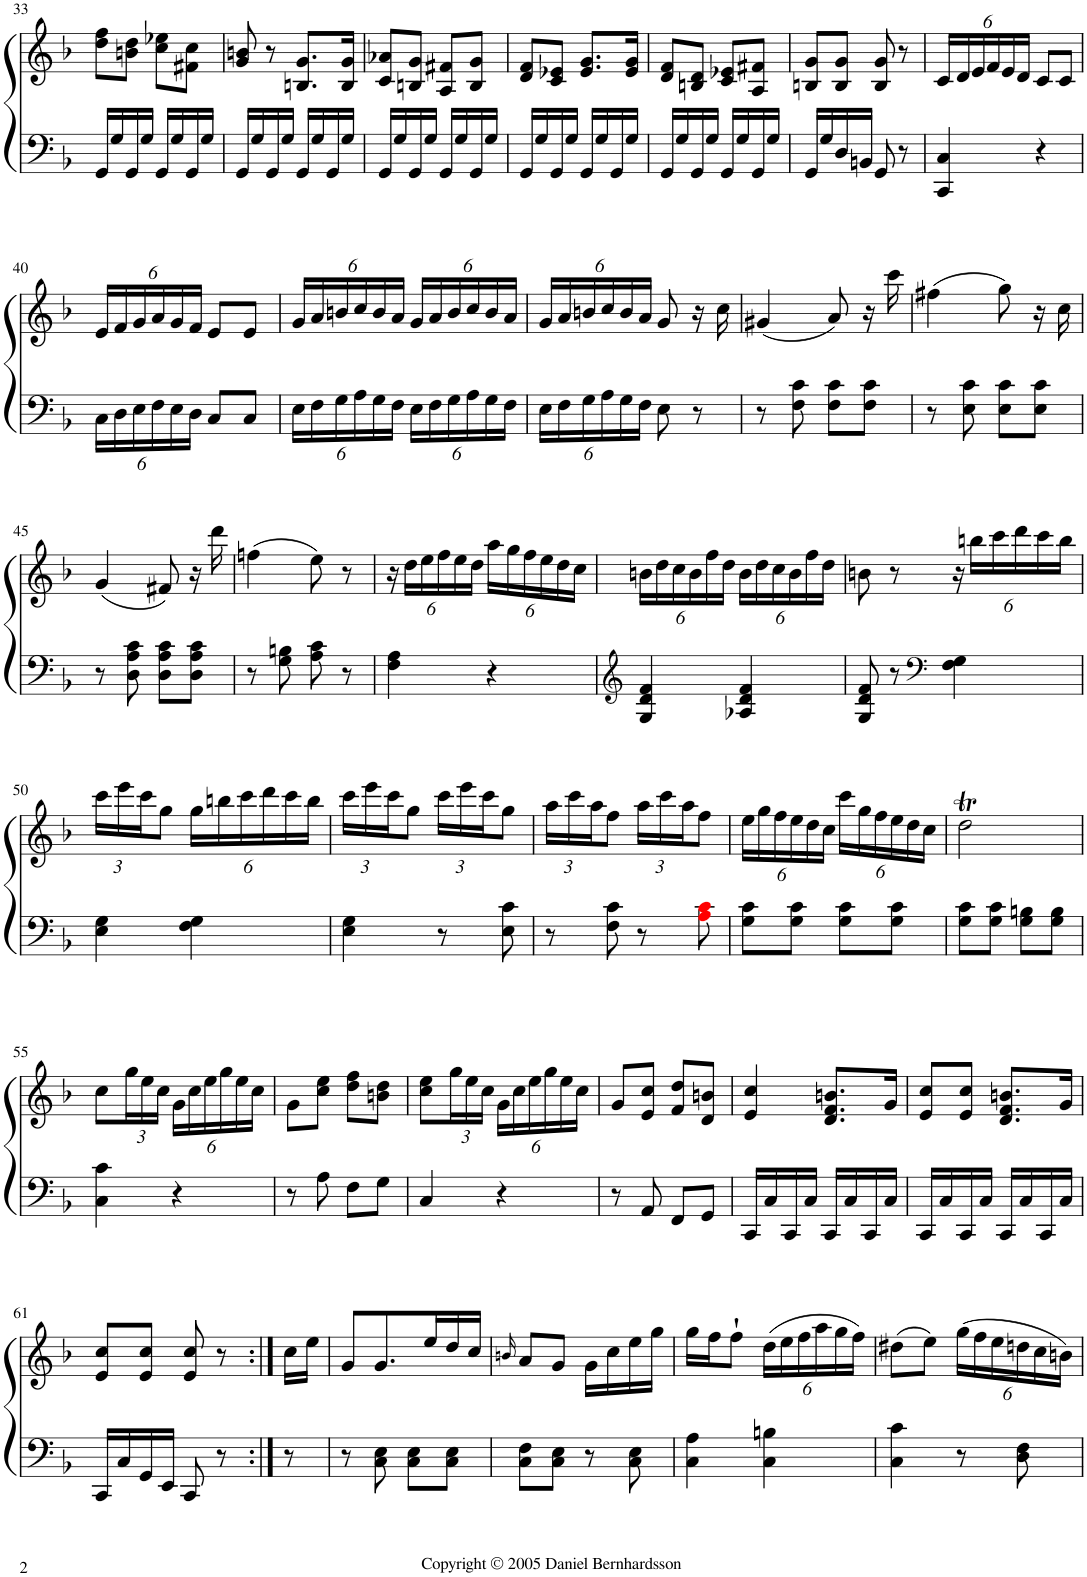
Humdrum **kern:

**kern	**kern
*part1	*part1
*staff2	*staff1
*I"Piano	*
*I'Pno.	*
!!LO:PB:g=z
*clefF4	*clefG2
*k[b-]	*k[b-]
*F:	*F:
*M2/4	*M2/4
=33	=33
16GG/LL	8dd\ 8ff\L
16G/	.
16GG/	8bn\ 8dd\J
16G/JJ	.
16GG/LL	8cc\ 8ee-X\L
16G/	.
16GG/	8f#X\ 8cc\J
16G/JJ	.
=34	=34
16GG/LL	8g/ 8bn/
16G/	.
16GG/	8r
16G/JJ	.
16GG/LL	8.Bn/ 8.g/L
16G/	.
16GG/	.
16G/JJ	16B/ 16g/Jk
=35	=35
16GG/LL	8c/ 8a-X/L
16G/	.
16GG/	8Bn/ 8g/J
16G/JJ	.
16GG/LL	8A/ 8f#X/L
16G/	.
16GG/	8B/ 8g/J
16G/JJ	.
=36	=36
16GG/LL	8d/ 8f/L
16G/	.
16GG/	8c/ 8e-X/J
16G/JJ	.
16GG/LL	8.e-/ 8.g/L
16G/	.
16GG/	.
16G/JJ	16e-/ 16g/Jk
=37	=37
16GG/LL	8d/ 8f/L
16G/	.
16GG/	8Bn/ 8d/J
16G/JJ	.
16GG/LL	8c/ 8e-X/L
16G/	.
16GG/	8A/ 8f#X/J
16G/JJ	.
=38	=38
16GG/LL	8Bn/ 8g/L
16G/	.
16D/	8B/ 8g/J
16BBn/JJ	.
8GG/	8B/ 8g/
8r	8r
=39	=39
*	*Xbrackettup
4CC/ 4C/	24c/LL
.	24d/
.	24e/
.	24f/
.	24e/
.	24d/JJ
4r	8c/L
.	8c/J
!!LO:LB:g=z
=40	=40
*Xbrackettup	*
24C\LL	24e/LL
24D\	24f/
24E\	24g/
24F\	24a/
24E\	24g/
24D\JJ	24f/JJ
8C/L	8e/L
8C/J	8e/J
=41	=41
24E\LL	24g/LL
24F\	24a/
24G\	24bn/
24A\	24cc/
24G\	24b/
24F\JJ	24a/JJ
24E\LL	24g/LL
24F\	24a/
24G\	24b/
24A\	24cc/
24G\	24b/
24F\JJ	24a/JJ
=42	=42
24E\LL	24g/LL
24F\	24a/
24G\	24bn/
24A\	24cc/
24G\	24b/
24F\JJ	24a/JJ
8E\	8g/
8r	16r
.	16cc\
=43	=43
8r	(4g#X/
8F\ 8c\	.
8F\ 8c\L	8a/)
8F\ 8c\J	16r
.	16ccc\
=44	=44
8r	(4ff#X\
8E\ 8c\	.
8E\ 8c\L	8gg\)
8E\ 8c\J	16r
.	16cc\
!!LO:LB:g=z
=45	=45
8r	(4g/
8D\ 8A\ 8c\	.
8D\ 8A\ 8c\L	8f#X/)
8D\ 8A\ 8c\J	16r
.	16ddd\
=46	=46
8r	(4ffn\
8G\ 8Bn\	.
8A\ 8c\	8ee\)
8r	8r
=47	=47
4F\ 4A\	24r
.	24dd\LL
.	24ee\
.	24ff\
.	24ee\
.	24dd\JJ
4r	24aa\LL
.	24gg\
.	24ff\
.	24ee\
.	24dd\
.	24cc\JJ
=48	=48
*clefG2	*
4G/ 4d/ 4f/	24bn\LL
.	24dd\
.	24cc\
.	24b\
.	24ff\
.	24dd\JJ
4A-X/ 4d/ 4f/	24b\LL
.	24dd\
.	24cc\
.	24b\
.	24ff\
.	24dd\JJ
=49	=49
8G/ 8d/ 8f/	8bn\
8r	8r
*clefF4	*
4F\ 4G\	24r
.	24bbn\LL
.	24ccc\
.	24ddd\
.	24ccc\
.	24bb\JJ
!!LO:LB:g=z
=50	=50
4E\ 4G\	24ccc\LL
.	24eee\
.	24ccc\J
.	8gg\J
4F\ 4G\	24gg\LL
.	24bbn\
.	24ccc\
.	24ddd\
.	24ccc\
.	24bb\JJ
=51	=51
4E\ 4G\	24ccc\LL
.	24eee\
.	24ccc\J
.	8gg\J
8r	24ccc\LL
.	24eee\
.	24ccc\J
8E\ 8c\	8gg\J
=52	=52
8r	24aa\LL
.	24ccc\
.	24aa\J
8F\ 8c\	8ff\J
8r	24aa\LL
.	24ccc\
.	24aa\J
8Ai\ 8ci\	8ff\J
=53	=53
8G\ 8c\L	24ee\LL
.	24gg\
.	24ff\
8G\ 8c\J	24ee\
.	24dd\
.	24cc\JJ
8G\ 8c\L	24ccc\LL
.	24gg\
.	24ff\
8G\ 8c\J	24ee\
.	24dd\
.	24cc\JJ
=54	=54
8G\ 8c\L	2ddT\
8G\ 8c\J	.
8G\ 8Bn\L	.
8G\ 8B\J	.
!!LO:LB:g=z
=55	=55
4C\ 4c\	8cc\L
.	24gg\L
.	24ee\
.	24cc\JJ
4r	24g\LL
.	24cc\
.	24ee\
.	24gg\
.	24ee\
.	24cc\JJ
=56	=56
8r	8g\L
8A\	8cc\ 8ee\J
8F\L	8dd\ 8ff\L
8G\J	8bn\ 8dd\J
=57	=57
4C/	8cc\ 8ee\L
.	24gg\L
.	24ee\
.	24cc\JJ
4r	24g\LL
.	24cc\
.	24ee\
.	24gg\
.	24ee\
.	24cc\JJ
=58	=58
8r	8g/L
8AA/	8e/ 8cc/J
8FF/L	8f/ 8dd/L
8GG/J	8d/ 8bn/J
=59	=59
16CC/LL	4e/ 4cc/
16C/	.
16CC/	.
16C/JJ	.
16CC/LL	8.d/ 8.f/ 8.bn/L
16C/	.
16CC/	.
16C/JJ	16g/Jk
=60	=60
16CC/LL	8e/ 8cc/L
16C/	.
16CC/	8e/ 8cc/J
16C/JJ	.
16CC/LL	8.d/ 8.f/ 8.bn/L
16C/	.
16CC/	.
16C/JJ	16g/Jk
!!LO:LB:g=z
=61	=61
16CC/LL	8e/ 8cc/L
16C/	.
16GG/	8e/ 8cc/J
16EE/JJ	.
8CC/	8e/ 8cc/
8r	8r
=62:|!	=62:|!
8r	16cc\LL
.	16ee\JJ
=63	=63
8r	8g/L
8C\ 8E\	8.g/
8C\ 8E\L	.
.	16ee/L
8C\ 8E\J	16dd/
.	16cc/JJ
=64	=64
.	16qbn/
8C\ 8F\L	8a/L
8C\ 8E\J	8g/J
8r	16g\LL
.	16cc\
8C\ 8E\	16ee\
.	16gg\JJ
=65	=65
4C\ 4A\	16gg\LL
.	16ff\J
.	8ff`\J
4C\ 4Bn\	(24dd\LL
.	24ee\
.	24ff\
.	24aa\
.	24gg\
.	24ff\JJ)
=66	=66
4C\ 4c\	(8dd#X\L
.	8ee\J)
8r	(24gg\LL
.	24ff\
.	24ee\
8D\ 8F\	24ddn\
.	24cc\
.	24bn\JJ)
=	=
*-	*-
